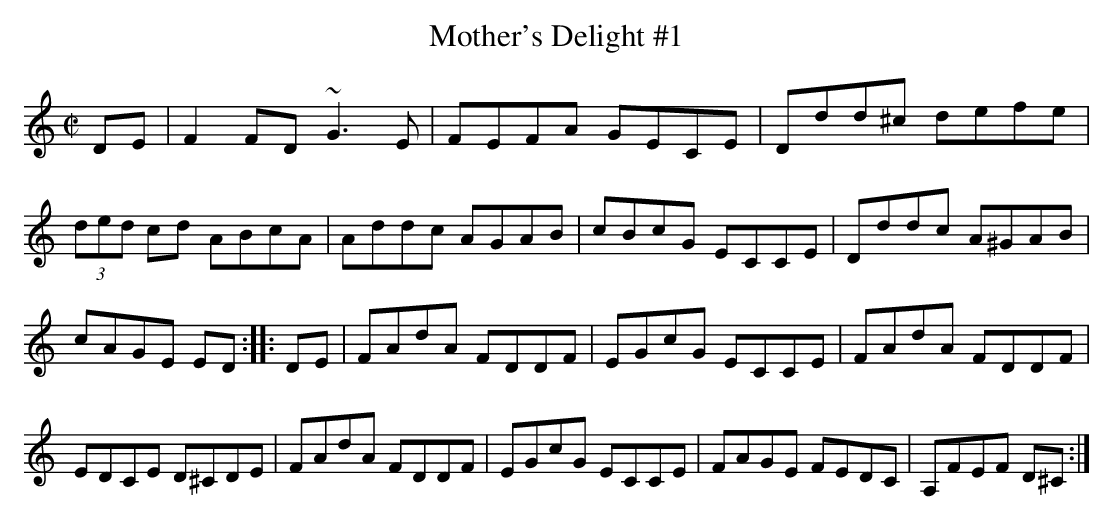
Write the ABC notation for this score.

X:1
T:Mother's Delight #1
M:C|
L:1/8
K:DDor
DE|F2FD ~G3E|FEFA GECE|Ddd^c defe|(3ded cd ABcA|\
Addc AGAB|cBcG ECCE|Dddc A^GAB|cAGE ED::DE|\
FAdA FDDF|EGcG ECCE|FAdA FDDF|EDCE D^CDE|\
FAdA FDDF|EGcG ECCE|FAGE FEDC|A,FEF D^C:|
